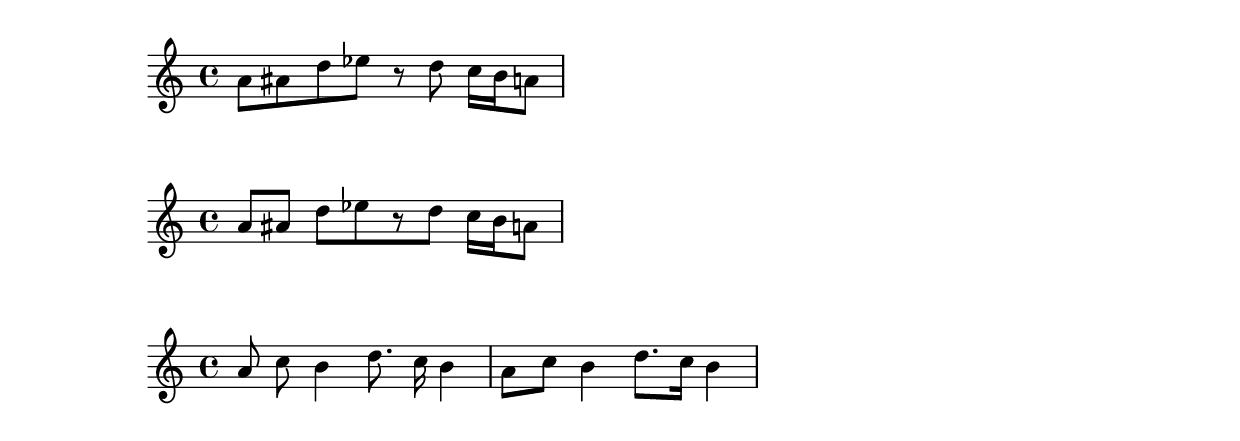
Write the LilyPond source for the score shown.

\version "2.18.2"

\relative c'' {
  a8 ais d ees r d c16 b a8
}

\relative c'' {
  a8 [ ais] d[ ees r d] c16 b a8
}

\relative c'' {
  \autoBeamOff
  a8 c b4 d8. c16 b4 |
  \autoBeamOn
  a8 c b4 d8. c16 b4 |
}
